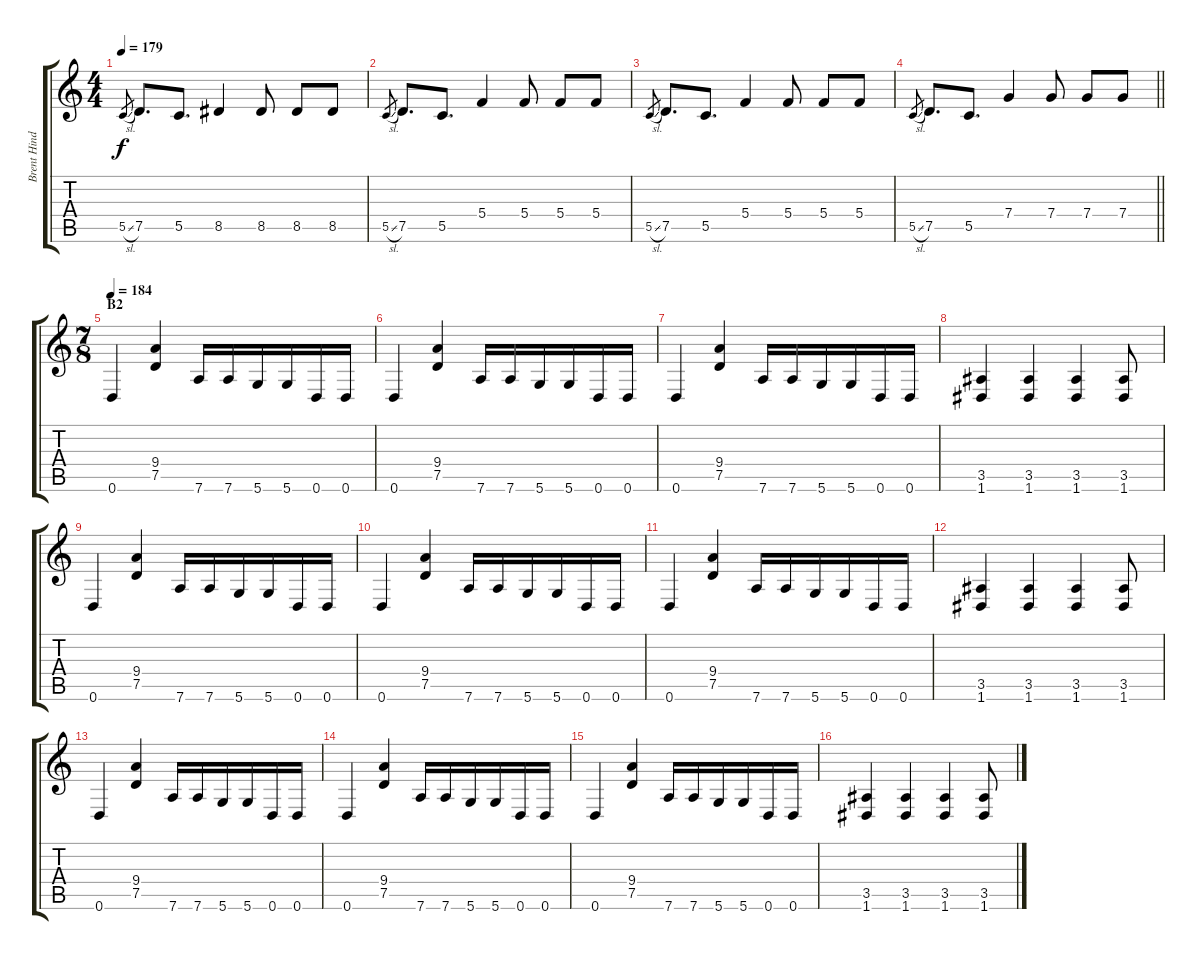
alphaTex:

\track ("Brent Hinds" "Brent Hind") {instrument overdrivenguitar}
\staff {score tabs}
\tuning (D4 A3 F3 C3 G2 D2) {hide}
\ts (4 4)
\tempo 179
\clef g2
\ks c
5.5{sl}.8{gr dy f} 7.5.8{d} 5.5.8{d} 8.5.4 8.5.8 8.5.8 8.5.8 |
5.5{sl}.8{gr} 7.5.8{d} 5.5.8{d} 5.4.4 5.4.8 5.4.8 5.4.8 |
5.5{sl}.8{gr} 7.5.8{d} 5.5.8{d} 5.4.4 5.4.8 5.4.8 5.4.8 |
\barLineRight lightlight
5.5{sl}.8{gr} 7.5.8{d} 5.5.8{d} 7.4.4 7.4.8 7.4.8 7.4.8 |
\ts (7 8)
\section ("" "B2")
\tempo 184
0.6.4 (9.4 7.5).4 7.6.16 7.6.16 5.6.16 5.6.16 0.6.16 0.6.16 |
0.6.4 (9.4 7.5).4 7.6.16 7.6.16 5.6.16 5.6.16 0.6.16 0.6.16 |
0.6.4 (9.4 7.5).4 7.6.16 7.6.16 5.6.16 5.6.16 0.6.16 0.6.16 |
(3.5 1.6).4 (3.5 1.6).4 (3.5 1.6).4 (3.5 1.6).8 |
0.6.4 (9.4 7.5).4 7.6.16 7.6.16 5.6.16 5.6.16 0.6.16 0.6.16 |
0.6.4 (9.4 7.5).4 7.6.16 7.6.16 5.6.16 5.6.16 0.6.16 0.6.16 |
0.6.4 (9.4 7.5).4 7.6.16 7.6.16 5.6.16 5.6.16 0.6.16 0.6.16 |
(3.5 1.6).4 (3.5 1.6).4 (3.5 1.6).4 (3.5 1.6).8 |
0.6.4 (9.4 7.5).4 7.6.16 7.6.16 5.6.16 5.6.16 0.6.16 0.6.16 |
0.6.4 (9.4 7.5).4 7.6.16 7.6.16 5.6.16 5.6.16 0.6.16 0.6.16 |
0.6.4 (9.4 7.5).4 7.6.16 7.6.16 5.6.16 5.6.16 0.6.16 0.6.16 |
(3.5 1.6).4 (3.5 1.6).4 (3.5 1.6).4 (3.5 1.6).8
